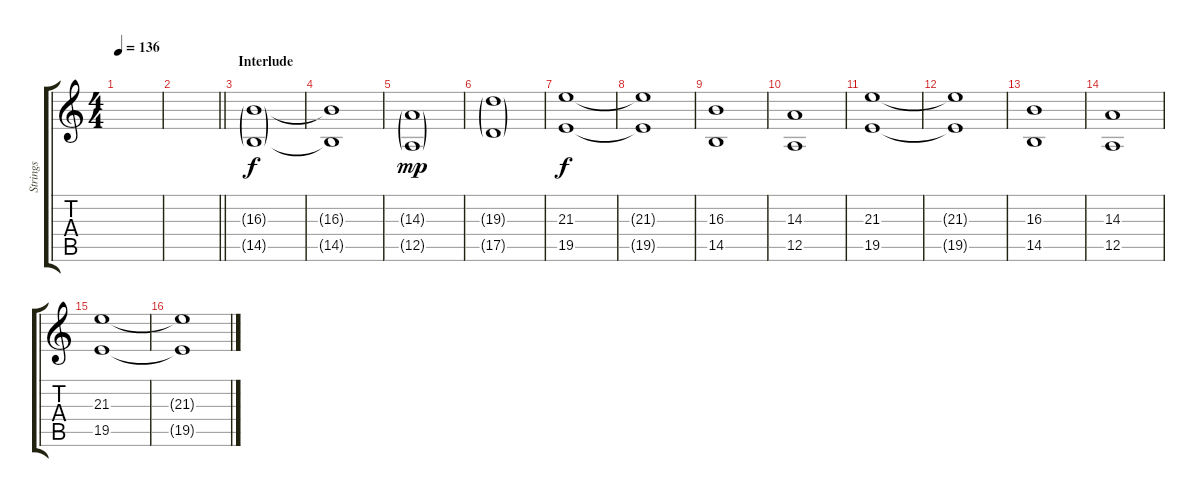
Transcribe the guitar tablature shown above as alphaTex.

\track ("Strings" "Strings") {instrument synthstrings1}
\staff {score tabs}
\tuning (E4 B3 G3 D3 A2 D2) {hide}
\ts (4 4)
\tempo 136
\clef g2
\ks c
|
\barLineRight lightlight
|
\section ("" "Interlude")
(16.3{g} 14.5{g}).1 |
(16.3{t} 14.5{t}).1{dy f} |
(14.3{g} 12.5{g}).1{dy mp} |
(19.3{g} 17.5{g}).1 |
(21.3 19.5).1{dy f} |
(21.3{t} 19.5{t}).1 |
(16.3 14.5).1 |
(14.3 12.5).1 |
(21.3 19.5).1 |
(21.3{t} 19.5{t}).1 |
(16.3 14.5).1 |
(14.3 12.5).1 |
(21.3 19.5).1 |
(21.3{t} 19.5{t}).1
